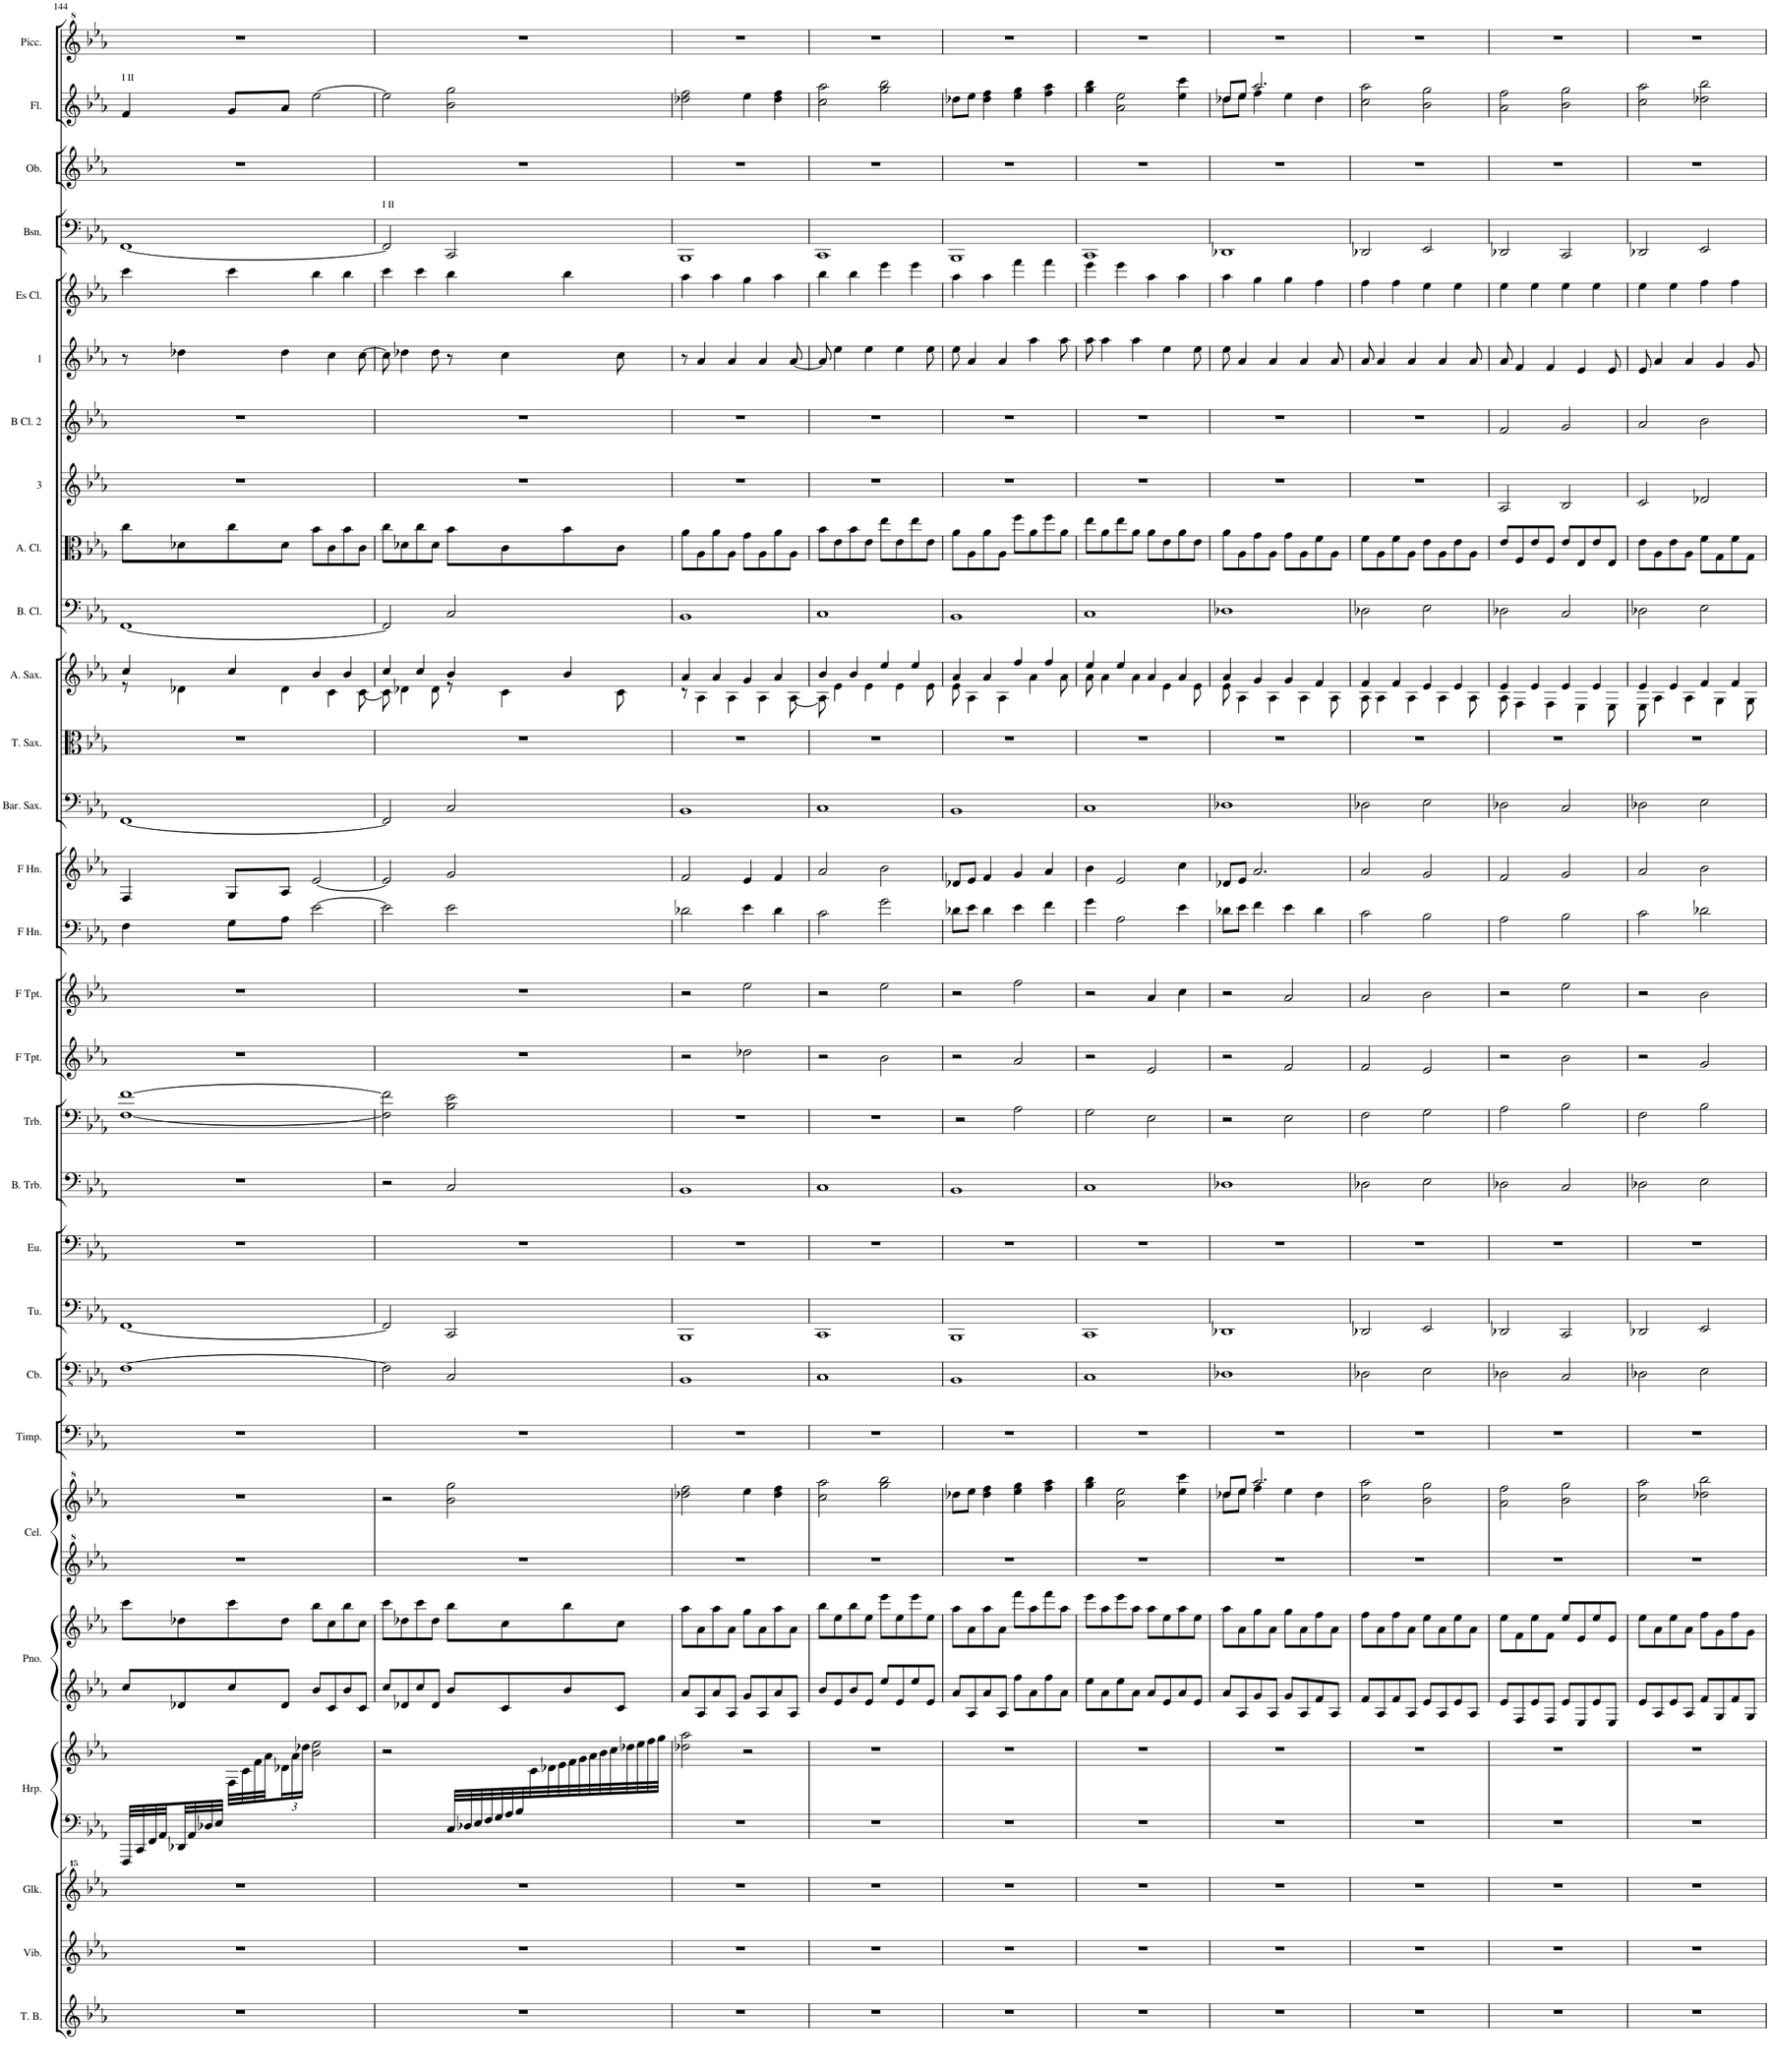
**kern	**kern	**kern	**kern	**kern	**kern	**kern	**kern	**kern	**kern	**kern	**kern	**kern	**kern	**kern	**kern	**kern	**kern	**kern	**kern	**kern	**kern	**kern	**kern	**kern	**kern	**kern	**kern	**kern	**kern	**kern	**kern
*part29	*part28	*part27	*part26	*part26	*part25	*part25	*part24	*part24	*part23	*part22	*part21	*part20	*part19	*part18	*part17	*part16	*part15	*part14	*part13	*part12	*part11	*part10	*part9	*part8	*part7	*part6	*part5	*part4	*part3	*part2	*part1
*staff32	*staff31	*staff30	*staff29	*staff28	*staff27	*staff26	*staff25	*staff24	*staff23	*staff22	*staff21	*staff20	*staff19	*staff18	*staff17	*staff16	*staff15	*staff14	*staff13	*staff12	*staff11	*staff10	*staff9	*staff8	*staff7	*staff6	*staff5	*staff4	*staff3	*staff2	*staff1
*I"Tubular Bells (Es-B-Es-F)	*I"Vibraphone	*I"Glockenspiel	*I"Harp	*	*I"Piano	*	*I"Celesta	*	*I"Timpani (F-B-Es)	*I"Double Bass	*I"Tuba	*I"Euphonium	*I"Bass Trombone	*I"Trombone	*I"F Trumpet	*I"F Trumpet	*I"F Horn	*I"F Horn	*I"Baritone Saxophone	*I"Tenor Saxophone	*I"Alto Saxophone	*I"Bass Clarinet	*I"Alto Clarinet	*I"3	*I"B Clarinet 2	*I"1	*I"Es Clarinet	*I"Bassoon	*I"Oboe	*I"Flute	*I"Piccolo
*I'T. B.	*I'Vib.	*I'Glk.	*I'Hrp.	*	*I'Pno.	*	*I'Cel.	*	*I'Timp.	*	*I'Tu.	*I'Eu.	*I'B. Trb.	*I'Trb.	*I'F Tpt.	*I'F Tpt.	*I'F Hn.	*I'F Hn.	*I'Bar. Sax.	*I'T. Sax.	*I'A. Sax.	*I'B. Cl.	*I'A. Cl.	*	*I'B Cl. 2	*	*I'Es Cl.	*I'Bsn.	*I'Ob.	*I'Fl.	*I'Picc.
!!LO:PB:g=z
*clefG2	*clefG2	*clefG^^2	*clefF4	*clefG2	*clefG2	*clefG2	*clefG^2	*clefG^2	*clefF4	*clefFv4	*clefF4	*clefF4	*clefF4	*clefF4	*clefG2	*clefG2	*clefF4	*clefG2	*clefF4	*clefC3	*clefG2	*clefF4	*clefC3	*clefG2	*clefG2	*clefG2	*clefG2	*clefF4	*clefG2	*clefG2	*clefG^2
*	*	*	*	*	*	*	*	*	*	*Trd7c12	*	*	*	*	*Trd1c2	*Trd1c2	*Trd4c7	*Trd4c7	*	*Trd8c14	*Trd5c9	*Trd8c14	*Trd1c2	*Trd1c2	*Trd1c2	*Trd1c2	*Trd-2c-3	*	*	*	*Trd-7c-12
*k[b-e-a-]	*k[b-e-a-]	*k[b-e-a-]	*k[b-e-a-]	*k[b-e-a-]	*k[b-e-a-]	*k[b-e-a-]	*k[b-e-a-]	*k[b-e-a-]	*k[b-e-a-]	*k[b-e-a-]	*k[b-e-a-]	*k[b-e-a-]	*k[b-e-a-]	*k[b-e-a-]	*k[b-e-a-]	*k[b-e-a-]	*k[b-e-a-]	*k[b-e-a-]	*k[b-e-a-]	*k[b-e-a-]	*k[b-e-a-]	*k[b-e-a-]	*k[b-e-a-]	*k[b-e-a-]	*k[b-e-a-]	*k[b-e-a-]	*k[b-e-a-]	*k[b-e-a-]	*k[b-e-a-]	*k[b-e-a-]	*k[b-e-a-]
*M4/4	*M4/4	*M4/4	*M4/4	*M4/4	*M4/4	*M4/4	*M4/4	*M4/4	*M4/4	*M4/4	*M4/4	*M4/4	*M4/4	*M4/4	*M4/4	*M4/4	*M4/4	*M4/4	*M4/4	*M4/4	*M4/4	*M4/4	*M4/4	*M4/4	*M4/4	*M4/4	*M4/4	*M4/4	*M4/4	*M4/4	*M4/4
=144	=144	=144	=144	=144	=144	=144	=144	=144	=144	=144	=144	=144	=144	=144	=144	=144	=144	=144	=144	=144	=144	=144	=144	=144	=144	=144	=144	=144	=144	=144	=144
*	*	*	*^	*	*	*	*	*	*	*	*	*	*	*	*	*	*	*	*	*	*^	*	*	*	*	*	*	*	*	*	*
!	!	!	!	!	!	!	!	!	!	!	!	!	!	!	!	!	!	!	!	!	!	!	!	!	!	!	!	!	!	!	!	!LO:TX:a:t=I II	!
1r	1r	1r	32FFF/LLL	1ryy	4ryy	8cc/L	8ccc\L	1r	1r	1r	[1FF	[1FF	1r	1r	[1F [1f	1r	1r	4F\	4F/	[1FF	1r	4cc/	8r	[1FF	8cc\L	1r	1r	8r	4ccc\	[1FF	1r	4f/	1r
.	.	.	32CC/	.	.	.	.	.	.	.	.	.	.	.	.	.	.	.	.	.	.	.	.	.	.	.	.	.	.	.	.	.	.
.	.	.	32FF/	.	.	.	.	.	.	.	.	.	.	.	.	.	.	.	.	.	.	.	.	.	.	.	.	.	.	.	.	.	.
.	.	.	32AA-/	.	.	.	.	.	.	.	.	.	.	.	.	.	.	.	.	.	.	.	.	.	.	.	.	.	.	.	.	.	.
.	.	.	32DD-X/	.	.	8d-X/	8dd-X\	.	.	.	.	.	.	.	.	.	.	.	.	.	.	.	4d-X\	.	8d-X\	.	.	4dd-X\	.	.	.	.	.
.	.	.	32AA-/	.	.	.	.	.	.	.	.	.	.	.	.	.	.	.	.	.	.	.	.	.	.	.	.	.	.	.	.	.	.
.	.	.	32D-X/	.	.	.	.	.	.	.	.	.	.	.	.	.	.	.	.	.	.	.	.	.	.	.	.	.	.	.	.	.	.
.	.	.	32E-/JJJ	.	.	.	.	.	.	.	.	.	.	.	.	.	.	.	.	.	.	.	.	.	.	.	.	.	.	.	.	.	.
.	.	.	2.ryy	.	32F\LLL	8cc/	8ccc\	.	.	.	.	.	.	.	.	.	.	8G\L	8G/L	.	.	4cc/	.	.	8cc\	.	.	.	4ccc\	.	.	8g/L	.
.	.	.	.	.	32c\	.	.	.	.	.	.	.	.	.	.	.	.	.	.	.	.	.	.	.	.	.	.	.	.	.	.	.	.
.	.	.	.	.	32f\	.	.	.	.	.	.	.	.	.	.	.	.	.	.	.	.	.	.	.	.	.	.	.	.	.	.	.	.
.	.	.	.	.	32a-\J	.	.	.	.	.	.	.	.	.	.	.	.	.	.	.	.	.	.	.	.	.	.	.	.	.	.	.	.
*	*	*	*	*	*Xbrackettup	*	*	*	*	*	*	*	*	*	*	*	*	*	*	*	*	*	*	*	*	*	*	*	*	*	*	*	*
.	.	.	.	.	24d-X\	8d-/J	8dd-\J	.	.	.	.	.	.	.	.	.	.	8A-\J	8A-/J	.	.	.	4d-\	.	8d-\J	.	.	4dd-\	.	.	.	8a-/J	.
.	.	.	.	.	24a-\	.	.	.	.	.	.	.	.	.	.	.	.	.	.	.	.	.	.	.	.	.	.	.	.	.	.	.	.
.	.	.	.	.	24dd-X\JJ	.	.	.	.	.	.	.	.	.	.	.	.	.	.	.	.	.	.	.	.	.	.	.	.	.	.	.	.
.	.	.	.	.	2b-\ 2ee-\	8b-/L	8bb-\L	.	.	.	.	.	.	.	.	.	.	[2e-\	[2e-/	.	.	4b-/	.	.	8b-\L	.	.	.	4bb-\	.	.	[2ee-\	.
.	.	.	.	.	.	8c/	8cc\	.	.	.	.	.	.	.	.	.	.	.	.	.	.	.	4c\	.	8c\	.	.	4cc\	.	.	.	.	.
.	.	.	.	.	.	8b-/	8bb-\	.	.	.	.	.	.	.	.	.	.	.	.	.	.	4b-/	.	.	8b-\	.	.	.	4bb-\	.	.	.	.
.	.	.	.	.	.	8c/J	8cc\J	.	.	.	.	.	.	.	.	.	.	.	.	.	.	.	[8c\	.	8c\J	.	.	[8cc\	.	.	.	.	.
=145	=145	=145	=145	=145	=145	=145	=145	=145	=145	=145	=145	=145	=145	=145	=145	=145	=145	=145	=145	=145	=145	=145	=145	=145	=145	=145	=145	=145	=145	=145	=145	=145	=145
!	!	!	!	!	!	!	!	!	!	!	!	!	!	!	!	!	!	!	!	!	!	!	!	!	!	!	!	!	!	!LO:TX:a:t=I II	!	!	!
1r	1r	1r	2ryy	1ryy	2r	8cc/L	8ccc\L	1r	2r	1r	2FF\]	2FF/]	1r	2r	2F\] 2f\]	1r	1r	2e-\]	2e-/]	2FF/]	1r	4cc/	8c\]	2FF/]	8cc\L	1r	1r	8cc\]	4ccc\	2FF/]	1r	2ee-\]	1r
.	.	.	.	.	.	8d-X/	8dd-X\	.	.	.	.	.	.	.	.	.	.	.	.	.	.	.	4d-X\	.	8d-X\	.	.	4dd-X\	.	.	.	.	.
.	.	.	.	.	.	8cc/	8ccc\	.	.	.	.	.	.	.	.	.	.	.	.	.	.	4cc/	.	.	8cc\	.	.	.	4ccc\	.	.	.	.
.	.	.	.	.	.	8d-/J	8dd-\J	.	.	.	.	.	.	.	.	.	.	.	.	.	.	.	8d-\	.	8d-\J	.	.	8dd-\	.	.	.	.	.
*	*	*	*Xtuplet	*	*	*	*	*	*	*	*	*	*	*	*	*	*	*	*	*	*	*	*	*	*	*	*	*	*	*	*	*	*
.	.	.	38C/LLL	.	38%7ryy	8b-/L	8bb-\L	.	2bb-\ 2ggg\	.	2CC/	2CC/	.	2C/	2B-\ 2e-\	.	.	2e-\	2g/	2C/	.	4b-/	8r	2C/	8b-\L	.	.	8r	4bb-\	2CC/	.	2b-\ 2gg\	.
.	.	.	38D-X/	.	.	.	.	.	.	.	.	.	.	.	.	.	.	.	.	.	.	.	.	.	.	.	.	.	.	.	.	.	.
.	.	.	38E-/	.	.	.	.	.	.	.	.	.	.	.	.	.	.	.	.	.	.	.	.	.	.	.	.	.	.	.	.	.	.
.	.	.	38F/	.	.	.	.	.	.	.	.	.	.	.	.	.	.	.	.	.	.	.	.	.	.	.	.	.	.	.	.	.	.
.	.	.	38G/	.	.	.	.	.	.	.	.	.	.	.	.	.	.	.	.	.	.	.	.	.	.	.	.	.	.	.	.	.	.
.	.	.	.	.	.	8c/	8cc\	.	.	.	.	.	.	.	.	.	.	.	.	.	.	.	4c\	.	8c\	.	.	4cc\	.	.	.	.	.
.	.	.	38A-/	.	.	.	.	.	.	.	.	.	.	.	.	.	.	.	.	.	.	.	.	.	.	.	.	.	.	.	.	.	.
.	.	.	38B-/	.	.	.	.	.	.	.	.	.	.	.	.	.	.	.	.	.	.	.	.	.	.	.	.	.	.	.	.	.	.
.	.	.	19%6ryy	.	38c\	.	.	.	.	.	.	.	.	.	.	.	.	.	.	.	.	.	.	.	.	.	.	.	.	.	.	.	.
.	.	.	.	.	38d-X\	.	.	.	.	.	.	.	.	.	.	.	.	.	.	.	.	.	.	.	.	.	.	.	.	.	.	.	.
.	.	.	.	.	38e-\	.	.	.	.	.	.	.	.	.	.	.	.	.	.	.	.	.	.	.	.	.	.	.	.	.	.	.	.
.	.	.	.	.	.	8b-/	8bb-\	.	.	.	.	.	.	.	.	.	.	.	.	.	.	4b-/	.	.	8b-\	.	.	.	4bb-\	.	.	.	.
.	.	.	.	.	38f\	.	.	.	.	.	.	.	.	.	.	.	.	.	.	.	.	.	.	.	.	.	.	.	.	.	.	.	.
.	.	.	.	.	38g\	.	.	.	.	.	.	.	.	.	.	.	.	.	.	.	.	.	.	.	.	.	.	.	.	.	.	.	.
.	.	.	.	.	38a-\	.	.	.	.	.	.	.	.	.	.	.	.	.	.	.	.	.	.	.	.	.	.	.	.	.	.	.	.
.	.	.	.	.	38b-\	.	.	.	.	.	.	.	.	.	.	.	.	.	.	.	.	.	.	.	.	.	.	.	.	.	.	.	.
.	.	.	.	.	38cc\	.	.	.	.	.	.	.	.	.	.	.	.	.	.	.	.	.	.	.	.	.	.	.	.	.	.	.	.
.	.	.	.	.	.	8c/J	8cc\J	.	.	.	.	.	.	.	.	.	.	.	.	.	.	.	8c\	.	8c\J	.	.	8cc\	.	.	.	.	.
.	.	.	.	.	38dd-X\	.	.	.	.	.	.	.	.	.	.	.	.	.	.	.	.	.	.	.	.	.	.	.	.	.	.	.	.
.	.	.	.	.	38ee-\	.	.	.	.	.	.	.	.	.	.	.	.	.	.	.	.	.	.	.	.	.	.	.	.	.	.	.	.
.	.	.	.	.	38ff\	.	.	.	.	.	.	.	.	.	.	.	.	.	.	.	.	.	.	.	.	.	.	.	.	.	.	.	.
.	.	.	.	.	38gg\JJJ	.	.	.	.	.	.	.	.	.	.	.	.	.	.	.	.	.	.	.	.	.	.	.	.	.	.	.	.
*	*	*	*v	*v	*	*	*	*	*	*	*	*	*	*	*	*	*	*	*	*	*	*	*	*	*	*	*	*	*	*	*	*	*
=146	=146	=146	=146	=146	=146	=146	=146	=146	=146	=146	=146	=146	=146	=146	=146	=146	=146	=146	=146	=146	=146	=146	=146	=146	=146	=146	=146	=146	=146	=146	=146	=146
1r	1r	1r	1r	2dd-X\ 2aa-\	8a-/L	8aa-\L	1r	2ddd-X\ 2fff\	1r	1BBB-	1BBB-	1r	1BB-	1r	2r	2r	2d-X\	2f/	1BB-	1r	4a-/	8r	1BB-	8a-\L	1r	1r	8r	4aa-\	1BBB-	1r	2dd-X\ 2ff\	1r
.	.	.	.	.	8A-/	8a-\	.	.	.	.	.	.	.	.	.	.	.	.	.	.	.	4A-\	.	8A-\	.	.	4a-/	.	.	.	.	.
.	.	.	.	.	8a-/	8aa-\	.	.	.	.	.	.	.	.	.	.	.	.	.	.	4a-/	.	.	8a-\	.	.	.	4aa-\	.	.	.	.
.	.	.	.	.	8A-/J	8a-\J	.	.	.	.	.	.	.	.	.	.	.	.	.	.	.	4A-\	.	8A-\J	.	.	4a-/	.	.	.	.	.
.	.	.	.	2r	8g/L	8gg\L	.	4eee-\	.	.	.	.	.	.	2dd-X\	2ee-\	4e-\	4e-/	.	.	4g/	.	.	8g\L	.	.	.	4gg\	.	.	4ee-\	.
.	.	.	.	.	8A-/	8a-\	.	.	.	.	.	.	.	.	.	.	.	.	.	.	.	4A-\	.	8A-\	.	.	4a-/	.	.	.	.	.
.	.	.	.	.	8a-/	8aa-\	.	4ddd-\ 4fff\	.	.	.	.	.	.	.	.	4d-\	4f/	.	.	4a-/	.	.	8a-\	.	.	.	4aa-\	.	.	4dd-\ 4ff\	.
.	.	.	.	.	8A-/J	8a-\J	.	.	.	.	.	.	.	.	.	.	.	.	.	.	.	[8A-\	.	8A-\J	.	.	[8a-/	.	.	.	.	.
=147	=147	=147	=147	=147	=147	=147	=147	=147	=147	=147	=147	=147	=147	=147	=147	=147	=147	=147	=147	=147	=147	=147	=147	=147	=147	=147	=147	=147	=147	=147	=147	=147
1r	1r	1r	1r	1r	8b-/L	8bb-\L	1r	2ccc\ 2aaa-\	1r	1CC	1CC	1r	1C	1r	2r	2r	2c\	2a-/	1C	1r	4b-/	8A-\]	1C	8b-\L	1r	1r	8a-/]	4bb-\	1CC	1r	2cc\ 2aa-\	1r
.	.	.	.	.	8e-/	8ee-\	.	.	.	.	.	.	.	.	.	.	.	.	.	.	.	4e-\	.	8e-\	.	.	4ee-\	.	.	.	.	.
.	.	.	.	.	8b-/	8bb-\	.	.	.	.	.	.	.	.	.	.	.	.	.	.	4b-/	.	.	8b-\	.	.	.	4bb-\	.	.	.	.
.	.	.	.	.	8e-/J	8ee-\J	.	.	.	.	.	.	.	.	.	.	.	.	.	.	.	4e-\	.	8e-\J	.	.	4ee-\	.	.	.	.	.
.	.	.	.	.	8ee-/L	8eee-\L	.	2ggg\ 2bbb-\	.	.	.	.	.	.	2b-\	2ee-\	2g\	2b-\	.	.	4ee-/	.	.	8ee-\L	.	.	.	4eee-\	.	.	2gg\ 2bb-\	.
.	.	.	.	.	8e-/	8ee-\	.	.	.	.	.	.	.	.	.	.	.	.	.	.	.	4e-\	.	8e-\	.	.	4ee-\	.	.	.	.	.
.	.	.	.	.	8ee-/	8eee-\	.	.	.	.	.	.	.	.	.	.	.	.	.	.	4ee-/	.	.	8ee-\	.	.	.	4eee-\	.	.	.	.
.	.	.	.	.	8e-/J	8ee-\J	.	.	.	.	.	.	.	.	.	.	.	.	.	.	.	8e-\	.	8e-\J	.	.	8ee-\	.	.	.	.	.
=148	=148	=148	=148	=148	=148	=148	=148	=148	=148	=148	=148	=148	=148	=148	=148	=148	=148	=148	=148	=148	=148	=148	=148	=148	=148	=148	=148	=148	=148	=148	=148	=148
1r	1r	1r	1r	1r	8a-/L	8aa-\L	1r	8ddd-X\L	1r	1BBB-	1BBB-	1r	1BB-	2r	2r	2r	8d-X\L	8d-X/L	1BB-	1r	4a-/	8e-\	1BB-	8a-\L	1r	1r	8ee-\	4aa-\	1BBB-	1r	8dd-X\L	1r
.	.	.	.	.	8A-/	8a-\	.	8eee-\J	.	.	.	.	.	.	.	.	8e-\J	8e-/J	.	.	.	4A-\	.	8A-\	.	.	4a-/	.	.	.	8ee-\J	.
.	.	.	.	.	8a-/	8aa-\	.	4ddd-\ 4fff\	.	.	.	.	.	.	.	.	4d-\	4f/	.	.	4a-/	.	.	8a-\	.	.	.	4aa-\	.	.	4dd-\ 4ff\	.
.	.	.	.	.	8A-/J	8a-\J	.	.	.	.	.	.	.	.	.	.	.	.	.	.	.	4A-\	.	8A-\J	.	.	4a-/	.	.	.	.	.
.	.	.	.	.	8ff\L	8fff\L	.	4eee-\ 4ggg\	.	.	.	.	.	2A-\	2a-/	2ff\	4e-\	4g/	.	.	4ff/	.	.	8ff\L	.	.	.	4fff\	.	.	4ee-\ 4gg\	.
.	.	.	.	.	8a-\	8aa-\	.	.	.	.	.	.	.	.	.	.	.	.	.	.	.	4a-\	.	8a-\	.	.	4aa-\	.	.	.	.	.
.	.	.	.	.	8ff\	8fff\	.	4fff\ 4aaa-\	.	.	.	.	.	.	.	.	4f\	4a-/	.	.	4ff/	.	.	8ff\	.	.	.	4fff\	.	.	4ff\ 4aa-\	.
.	.	.	.	.	8a-\J	8aa-\J	.	.	.	.	.	.	.	.	.	.	.	.	.	.	.	8a-\	.	8a-\J	.	.	8aa-\	.	.	.	.	.
=149	=149	=149	=149	=149	=149	=149	=149	=149	=149	=149	=149	=149	=149	=149	=149	=149	=149	=149	=149	=149	=149	=149	=149	=149	=149	=149	=149	=149	=149	=149	=149	=149
1r	1r	1r	1r	1r	8ee-\L	8eee-\L	1r	4ggg\ 4bbb-\	1r	1CC	1CC	1r	1C	2G\	2r	2r	4g\	4b-\	1C	1r	4ee-/	8a-\	1C	8ee-\L	1r	1r	8aa-\	4eee-\	1CC	1r	4gg\ 4bb-\	1r
.	.	.	.	.	8a-\	8aa-\	.	.	.	.	.	.	.	.	.	.	.	.	.	.	.	4a-\	.	8a-\	.	.	4aa-\	.	.	.	.	.
.	.	.	.	.	8ee-\	8eee-\	.	2aa-\ 2eee-\	.	.	.	.	.	.	.	.	2A-\	2e-/	.	.	4ee-/	.	.	8ee-\	.	.	.	4eee-\	.	.	2a-\ 2ee-\	.
.	.	.	.	.	8a-\J	8aa-\J	.	.	.	.	.	.	.	.	.	.	.	.	.	.	.	4a-\	.	8a-\J	.	.	4aa-\	.	.	.	.	.
.	.	.	.	.	8a-/L	8aa-\L	.	.	.	.	.	.	.	2E-\	2e-/	4a-/	.	.	.	.	4a-/	.	.	8a-\L	.	.	.	4aa-\	.	.	.	.
.	.	.	.	.	8e-/	8ee-\	.	.	.	.	.	.	.	.	.	.	.	.	.	.	.	4e-\	.	8e-\	.	.	4ee-\	.	.	.	.	.
.	.	.	.	.	8a-/	8aa-\	.	4eee-\ 4cccc\	.	.	.	.	.	.	.	4cc\	4e-\	4cc\	.	.	4a-/	.	.	8a-\	.	.	.	4aa-\	.	.	4ee-\ 4ccc\	.
.	.	.	.	.	8e-/J	8ee-\J	.	.	.	.	.	.	.	.	.	.	.	.	.	.	.	8e-\	.	8e-\J	.	.	8ee-\	.	.	.	.	.
=150	=150	=150	=150	=150	=150	=150	=150	=150	=150	=150	=150	=150	=150	=150	=150	=150	=150	=150	=150	=150	=150	=150	=150	=150	=150	=150	=150	=150	=150	=150	=150	=150
*	*	*	*	*	*	*	*	*^	*	*	*	*	*	*	*	*	*	*	*	*	*	*	*	*	*	*	*	*	*	*	*^	*
1r	1r	1r	1r	1r	8a-/L	8aa-\L	1r	8ddd-X/L	8ddd-\L	1r	1DD-X	1DD-X	1r	1D-X	2r	2r	2r	8d-X\L	8d-X/L	1D-X	1r	4a-/	8e-\	1D-X	8a-\L	1r	1r	8ee-\	4aa-\	1DD-X	1r	8dd-X/L	8dd-\L	1r
.	.	.	.	.	8A-/	8a-\	.	8eee-/J	8eee-\J	.	.	.	.	.	.	.	.	8e-\J	8e-/J	.	.	.	4A-\	.	8A-\	.	.	4a-/	.	.	.	8ee-/J	8ee-\J	.
.	.	.	.	.	8g/	8gg\	.	2.aaa-/	4fff\	.	.	.	.	.	.	.	.	4f\	2.a-/	.	.	4g/	.	.	8g\	.	.	.	4gg\	.	.	2.aa-/	4ff\	.
.	.	.	.	.	8A-/J	8a-\J	.	.	.	.	.	.	.	.	.	.	.	.	.	.	.	.	4A-\	.	8A-\J	.	.	4a-/	.	.	.	.	.	.
.	.	.	.	.	8g/L	8gg\L	.	.	4eee-\	.	.	.	.	.	2E-\	2f/	2a-/	4e-\	.	.	.	4g/	.	.	8g\L	.	.	.	4gg\	.	.	.	4ee-\	.
.	.	.	.	.	8A-/	8a-\	.	.	.	.	.	.	.	.	.	.	.	.	.	.	.	.	4A-\	.	8A-\	.	.	4a-/	.	.	.	.	.	.
.	.	.	.	.	8f/	8ff\	.	.	4ddd-\	.	.	.	.	.	.	.	.	4d-\	.	.	.	4f/	.	.	8f\	.	.	.	4ff\	.	.	.	4dd-\	.
.	.	.	.	.	8A-/J	8a-\J	.	.	.	.	.	.	.	.	.	.	.	.	.	.	.	.	8A-\	.	8A-\J	.	.	8a-/	.	.	.	.	.	.
*	*	*	*	*	*	*	*	*v	*v	*	*	*	*	*	*	*	*	*	*	*	*	*	*	*	*	*	*	*	*	*	*	*v	*v	*
=151	=151	=151	=151	=151	=151	=151	=151	=151	=151	=151	=151	=151	=151	=151	=151	=151	=151	=151	=151	=151	=151	=151	=151	=151	=151	=151	=151	=151	=151	=151	=151	=151
1r	1r	1r	1r	1r	8f/L	8ff\L	1r	2ccc\ 2aaa-\	1r	2DD-X\	2DD-X/	1r	2D-X\	2F\	2f/	2a-/	2c\	2a-/	2D-X\	1r	4f/	8A-\	2D-X\	8f\L	1r	1r	8a-/	4ff\	2DD-X/	1r	2cc\ 2aa-\	1r
.	.	.	.	.	8A-/	8a-\	.	.	.	.	.	.	.	.	.	.	.	.	.	.	.	4A-\	.	8A-\	.	.	4a-/	.	.	.	.	.
.	.	.	.	.	8f/	8ff\	.	.	.	.	.	.	.	.	.	.	.	.	.	.	4f/	.	.	8f\	.	.	.	4ff\	.	.	.	.
.	.	.	.	.	8A-/J	8a-\J	.	.	.	.	.	.	.	.	.	.	.	.	.	.	.	4A-\	.	8A-\J	.	.	4a-/	.	.	.	.	.
.	.	.	.	.	8e-/L	8ee-\L	.	2bb-\ 2ggg\	.	2EE-\	2EE-/	.	2E-\	2G\	2e-/	2b-\	2B-\	2g/	2E-\	.	4e-/	.	2E-\	8e-\L	.	.	.	4ee-\	2EE-/	.	2b-\ 2gg\	.
.	.	.	.	.	8A-/	8a-\	.	.	.	.	.	.	.	.	.	.	.	.	.	.	.	4A-\	.	8A-\	.	.	4a-/	.	.	.	.	.
.	.	.	.	.	8e-/	8ee-\	.	.	.	.	.	.	.	.	.	.	.	.	.	.	4e-/	.	.	8e-\	.	.	.	4ee-\	.	.	.	.
.	.	.	.	.	8A-/J	8a-\J	.	.	.	.	.	.	.	.	.	.	.	.	.	.	.	8A-\	.	8A-\J	.	.	8a-/	.	.	.	.	.
=152	=152	=152	=152	=152	=152	=152	=152	=152	=152	=152	=152	=152	=152	=152	=152	=152	=152	=152	=152	=152	=152	=152	=152	=152	=152	=152	=152	=152	=152	=152	=152	=152
1r	1r	1r	1r	1r	8e-/L	8ee-\L	1r	2aa-\ 2fff\	1r	2DD-X\	2DD-X/	1r	2D-X\	2A-\	2r	2r	2A-\	2f/	2D-X\	1r	4e-/	8A-\	2D-X\	8e-/L	2A-/	2f/	8a-/	4ee-\	2DD-X/	1r	2a-\ 2ff\	1r
.	.	.	.	.	8F/	8f\	.	.	.	.	.	.	.	.	.	.	.	.	.	.	.	4F\	.	8F/	.	.	4f/	.	.	.	.	.
.	.	.	.	.	8e-/	8ee-\	.	.	.	.	.	.	.	.	.	.	.	.	.	.	4e-/	.	.	8e-/	.	.	.	4ee-\	.	.	.	.
.	.	.	.	.	8F/J	8f\J	.	.	.	.	.	.	.	.	.	.	.	.	.	.	.	4F\	.	8F/J	.	.	4f/	.	.	.	.	.
.	.	.	.	.	8e-/L	8ee-/L	.	2bb-\ 2ggg\	.	2CC/	2CC/	.	2C/	2B-\	2b-\	2ee-\	2B-\	2g/	2C/	.	4e-/	.	2C/	8e-/L	2B-/	2g/	.	4ee-\	2CC/	.	2b-\ 2gg\	.
.	.	.	.	.	8E-/	8e-/	.	.	.	.	.	.	.	.	.	.	.	.	.	.	.	4E-\	.	8E-/	.	.	4e-/	.	.	.	.	.
.	.	.	.	.	8e-/	8ee-/	.	.	.	.	.	.	.	.	.	.	.	.	.	.	4e-/	.	.	8e-/	.	.	.	4ee-\	.	.	.	.
.	.	.	.	.	8E-/J	8e-/J	.	.	.	.	.	.	.	.	.	.	.	.	.	.	.	8E-\	.	8E-/J	.	.	8e-/	.	.	.	.	.
=153	=153	=153	=153	=153	=153	=153	=153	=153	=153	=153	=153	=153	=153	=153	=153	=153	=153	=153	=153	=153	=153	=153	=153	=153	=153	=153	=153	=153	=153	=153	=153	=153
1r	1r	1r	1r	1r	8e-/L	8ee-\L	1r	2ccc\ 2aaa-\	1r	2DD-X\	2DD-X/	1r	2D-X\	2F\	2r	2r	2c\	2a-/	2D-X\	1r	4e-/	8E-\	2D-X\	8e-\L	2c/	2a-/	8e-/	4ee-\	2DD-X/	1r	2cc\ 2aa-\	1r
.	.	.	.	.	8A-/	8a-\	.	.	.	.	.	.	.	.	.	.	.	.	.	.	.	4A-\	.	8A-\	.	.	4a-/	.	.	.	.	.
.	.	.	.	.	8e-/	8ee-\	.	.	.	.	.	.	.	.	.	.	.	.	.	.	4e-/	.	.	8e-\	.	.	.	4ee-\	.	.	.	.
.	.	.	.	.	8A-/J	8a-\J	.	.	.	.	.	.	.	.	.	.	.	.	.	.	.	4A-\	.	8A-\J	.	.	4a-/	.	.	.	.	.
.	.	.	.	.	8f/L	8ff\L	.	2ddd-X\ 2bbb-\	.	2EE-\	2EE-/	.	2E-\	2B-\	2g/	2b-\	2d-X\	2b-\	2E-\	.	4f/	.	2E-\	8f\L	2d-X/	2b-\	.	4ff\	2EE-/	.	2dd-X\ 2bb-\	.
.	.	.	.	.	8G/	8g\	.	.	.	.	.	.	.	.	.	.	.	.	.	.	.	4G\	.	8G\	.	.	4g/	.	.	.	.	.
.	.	.	.	.	8f/	8ff\	.	.	.	.	.	.	.	.	.	.	.	.	.	.	4f/	.	.	8f\	.	.	.	4ff\	.	.	.	.
.	.	.	.	.	8G/J	8g\J	.	.	.	.	.	.	.	.	.	.	.	.	.	.	.	8G\	.	8G\J	.	.	8g/	.	.	.	.	.
*	*	*	*	*	*	*	*	*	*	*	*	*	*	*	*	*	*	*	*	*	*v	*v	*	*	*	*	*	*	*	*	*	*
=	=	=	=	=	=	=	=	=	=	=	=	=	=	=	=	=	=	=	=	=	=	=	=	=	=	=	=	=	=	=	=
*-	*-	*-	*-	*-	*-	*-	*-	*-	*-	*-	*-	*-	*-	*-	*-	*-	*-	*-	*-	*-	*-	*-	*-	*-	*-	*-	*-	*-	*-	*-	*-
